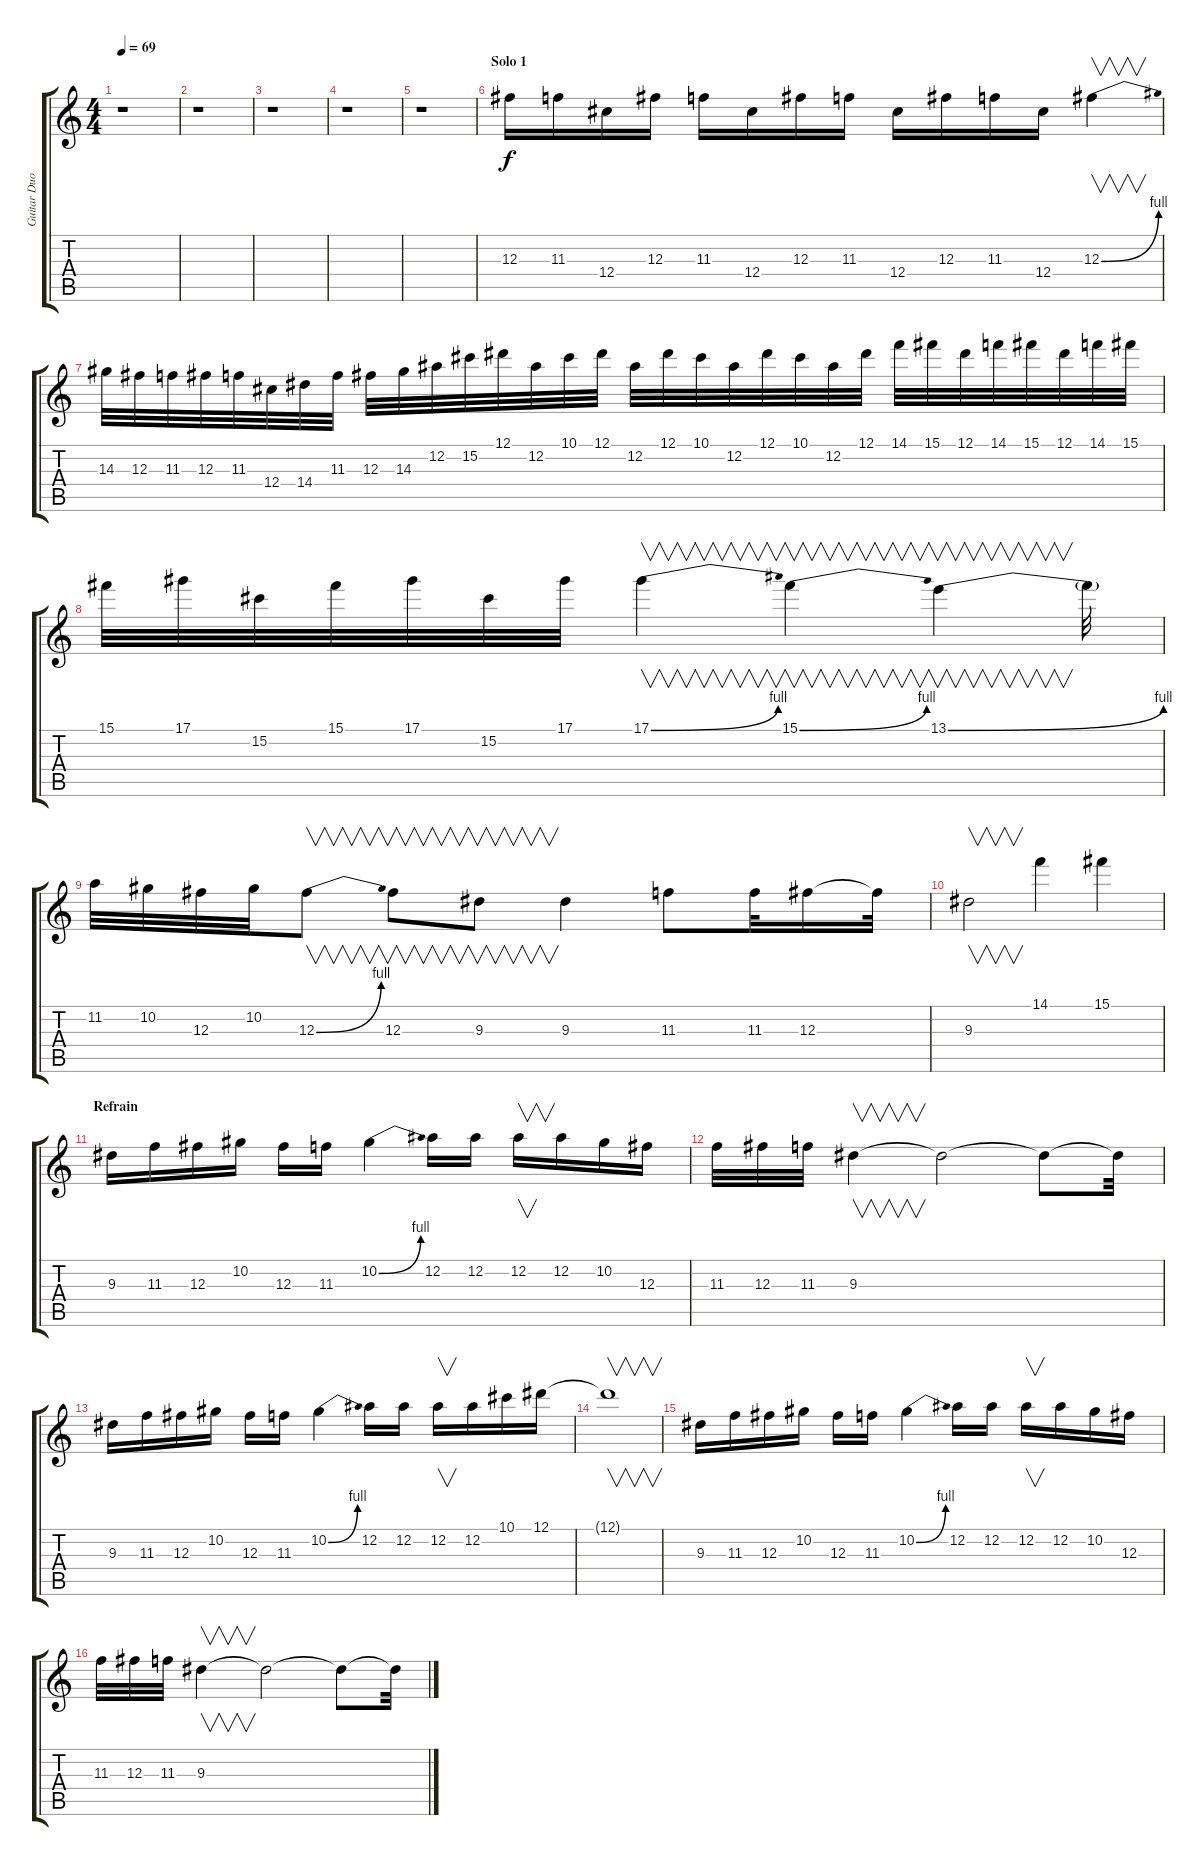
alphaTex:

\track ("Guitar Duo" "Guitar Duo") {instrument overdrivenguitar}
\staff {score tabs}
\tuning (Eb4 Bb3 Gb3 Db3 Ab2 Eb2) {hide}
\ts (4 4)
\tempo 69
\clef g2
\ks c
r.1{dy f} |
r.1 |
r.1 |
r.1 |
r.1 |
\section ("" "Solo 1")
12.3.16 11.3.16 12.4.16 12.3.16 11.3.16 12.4.16 12.3.16 11.3.16 12.4.16 12.3.16 11.3.16 12.4.16 12.3{be (bend 0 0 60 4)}.4{v} |
14.3.32 12.3.32 11.3.32 12.3.32 11.3.32 12.4.32 14.4.32 11.3.32 12.3.32 14.3.32 12.2.32 15.2.32 12.1.32 12.2.32 10.1.32 12.1.32 12.2.32 12.1.32 10.1.32 12.2.32 12.1.32 10.1.32 12.2.32 12.1.32 14.1.32 15.1.32 12.1.32 14.1.32 15.1.32 12.1.32 14.1.32 15.1.32 |
15.1.32 17.1.32 15.2.32 15.1.32 17.1.32 15.2.32 17.1.32 17.1{be (bend 0 0 60 4)}.4{v} 15.1{be (bend 0 0 60 4)}.4{v} 13.1{be (bend 0 0 60 4)}.4{v} 13.1{t}.32 |
11.2.32 10.2.32 12.3.32 10.2.32 12.3{be (bend 0 0 60 4)}.8{v} 12.3.8{v} 9.3.8{v} 9.3.4 11.3.8 11.3.32 12.3.16 12.3{t}.32 |
9.3.2{v} 14.1.4 15.1.4 |
\section ("" "Refrain")
9.3.16 11.3.16 12.3.16 10.2.16 12.3.16 11.3.16 10.2{be (bend 0 0 60 4)}.4 12.2.16 12.2.16 12.2.16{v} 12.2.16 10.2.16 12.3.16 |
11.3.32 12.3.32 11.3.32 9.3.4{v} 9.3{t}.2 9.3{t}.8 9.3{t}.32 |
9.3.16 11.3.16 12.3.16 10.2.16 12.3.16 11.3.16 10.2{be (bend 0 0 60 4)}.4 12.2.16 12.2.16 12.2.16{v} 12.2.16 10.1.16 12.1.16 |
12.1{t}.1{v} |
9.3.16 11.3.16 12.3.16 10.2.16 12.3.16 11.3.16 10.2{be (bend 0 0 60 4)}.4 12.2.16 12.2.16 12.2.16{v} 12.2.16 10.2.16 12.3.16 |
11.3.32 12.3.32 11.3.32 9.3.4{v} 9.3{t}.2 9.3{t}.8 9.3{t}.32
